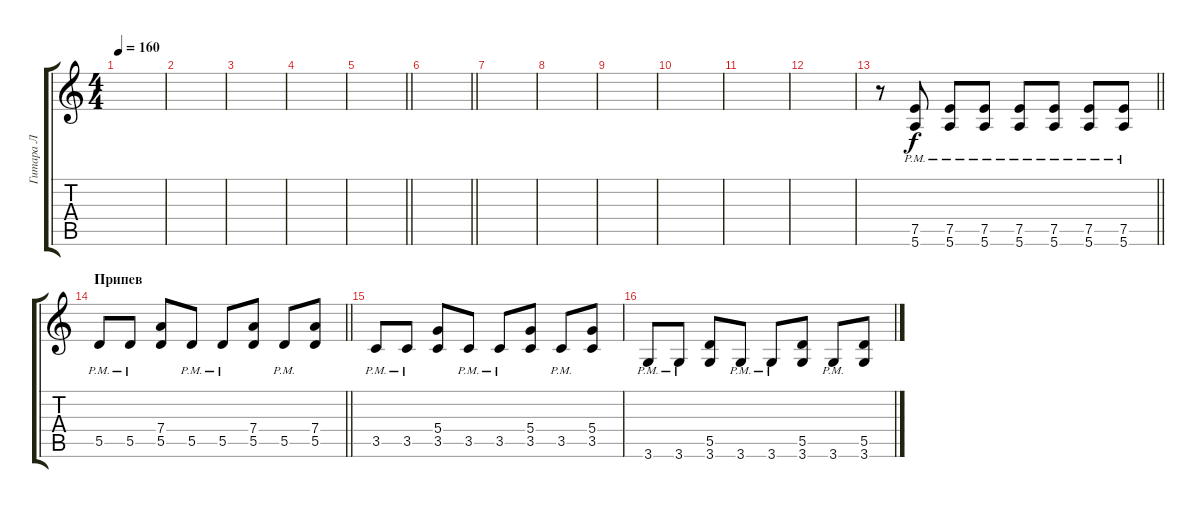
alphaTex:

\track ("Гитара Л" "Гитара Л") {instrument overdrivenguitar}
\staff {score tabs}
\tuning (E4 B3 G3 D3 A2 E2) {hide}
\ts (4 4)
\tempo 160
\clef g2
\ks c
|
|
|
|
\barLineRight lightlight
|
\section ("" " ")
\barLineRight lightlight
|
|
|
|
|
|
|
\barLineRight lightlight
r.8{volume 13} (7.5{pm} 5.6{pm}).8 (7.5{pm} 5.6{pm}).8 (7.5{pm} 5.6{pm}).8 (7.5{pm} 5.6{pm}).8 (7.5{pm} 5.6{pm}).8 (7.5{pm} 5.6{pm}).8 (7.5{pm} 5.6{pm}).8 |
\section ("" "Припев")
\barLineRight lightlight
5.5{pm}.8 5.5{pm}.8 (7.4 5.5).8 5.5{pm}.8 5.5{pm}.8 (7.4 5.5).8 5.5{pm}.8 (7.4 5.5).8 |
3.5{pm}.8 3.5{pm}.8 (5.4 3.5).8 3.5{pm}.8 3.5{pm}.8 (5.4 3.5).8 3.5{pm}.8 (5.4 3.5).8 |
3.6{pm}.8 3.6{pm}.8 (5.5 3.6).8 3.6{pm}.8 3.6{pm}.8 (5.5 3.6).8 3.6{pm}.8 (5.5 3.6).8
